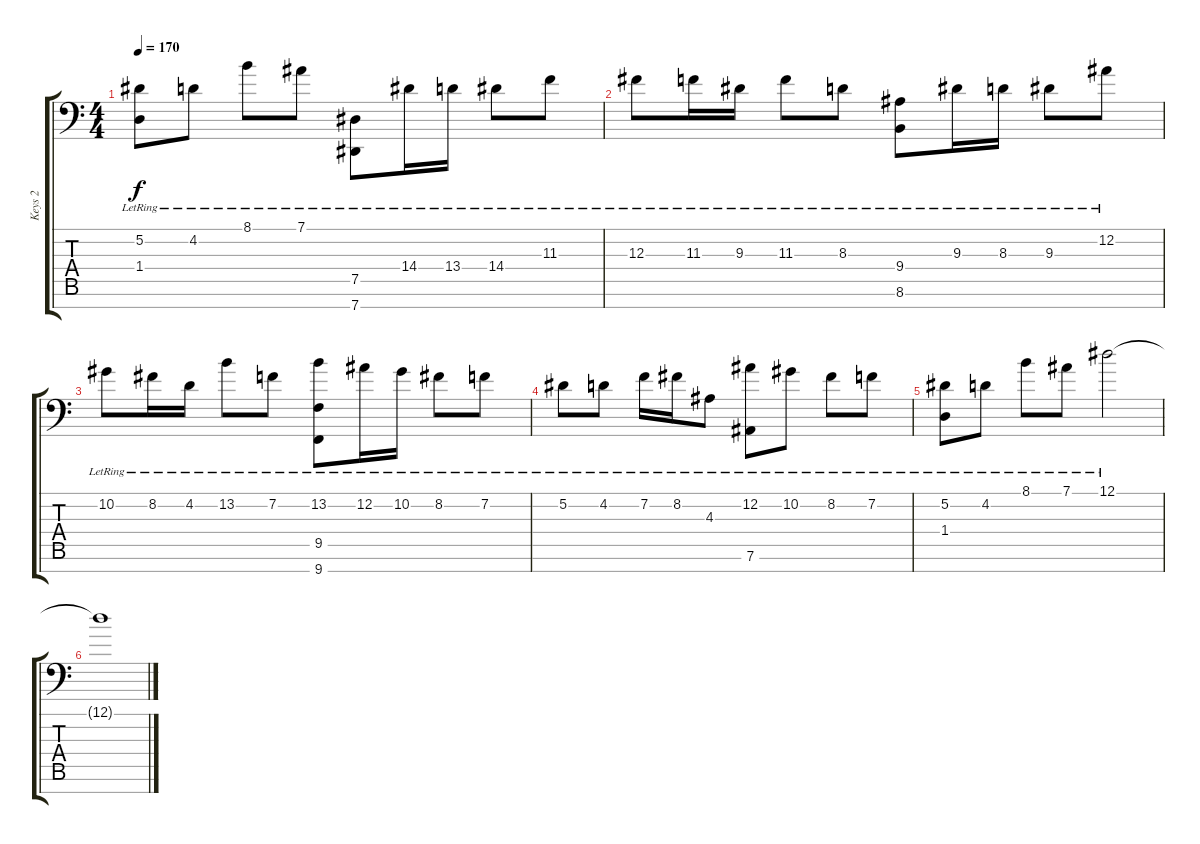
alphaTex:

\track ("Keys 2" "Keys 2") {instrument harpsichord}
\staff {score tabs}
\tuning (Eb4 Bb3 Gb3 Db3 Ab2 Eb2 Ab1) {hide}
\ts (4 4)
\tempo 170
\clef f4
\ks c
(5.2{lr} 1.4{lr}).8{dy f} 4.2{lr}.8 8.1{lr}.8 7.1{lr}.8 (7.5{lr} 7.7{lr}).8 14.4{lr}.16 13.4{lr}.16 14.4{lr}.8 11.3{lr}.8 |
12.3{lr}.8 11.3{lr}.16 9.3{lr}.16 11.3{lr}.8 8.3{lr}.8 (9.4{lr} 8.6{lr}).8 9.3{lr}.16 8.3{lr}.16 9.3{lr}.8 12.2{lr}.8 |
10.2{lr}.8 8.2{lr}.16 4.2{lr}.16 13.2{lr}.8 7.2{lr}.8 (13.2{lr} 9.5{lr} 9.7{lr}).8 12.2{lr}.16 10.2{lr}.16 8.2{lr}.8 7.2{lr}.8 |
5.2{lr}.8 4.2{lr}.8 7.2{lr}.16 8.2{lr}.16 4.3{lr}.8 (12.2{lr} 7.6{lr}).8 10.2{lr}.8 8.2{lr}.8 7.2{lr}.8 |
(5.2{lr} 1.4{lr}).8 4.2{lr}.8 8.1{lr}.8 7.1{lr}.8 12.1{lr}.2 |
12.1{t}.1
